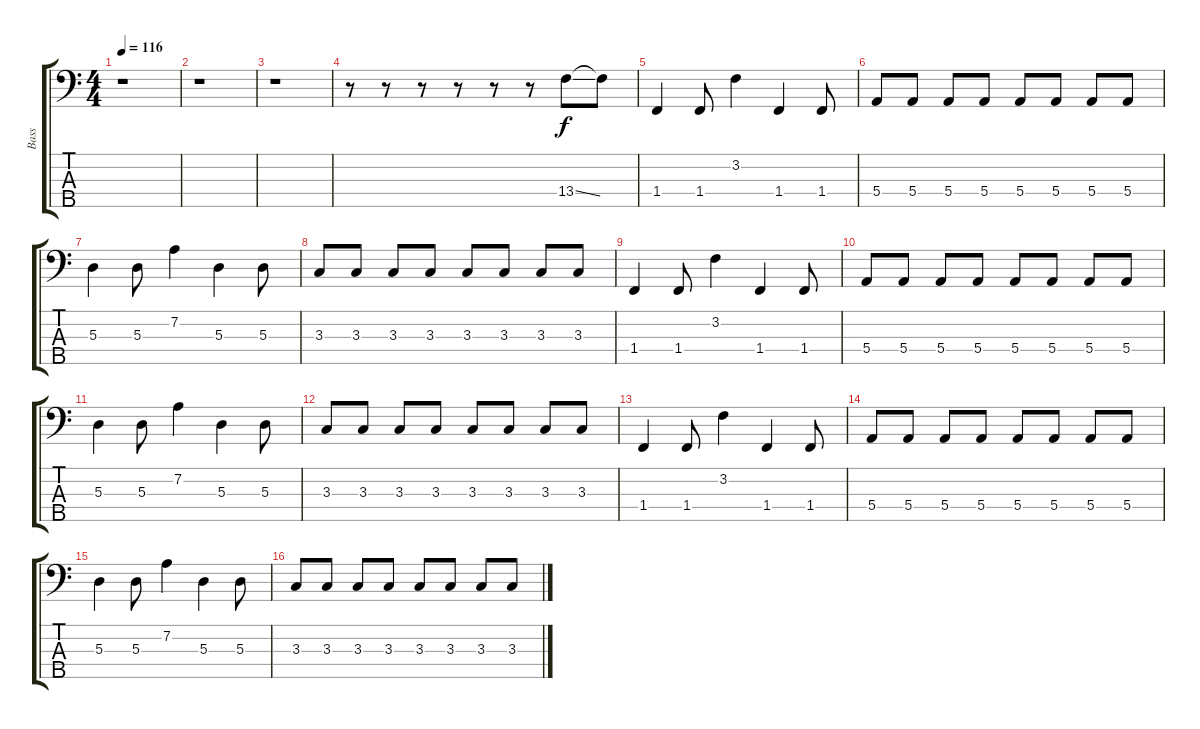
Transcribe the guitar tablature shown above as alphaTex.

\track ("Bass" "Bass") {instrument electricbassfinger}
\staff {score tabs}
\tuning (G2 D2 A1 E1 B0) {hide}
\ts (4 4)
\tempo 116
\clef f4
\ks c
r.1{dy f instrument electricbassfinger} |
r.1 |
r.1 |
r.8 r.8 r.8 r.8 r.8 r.8 13.4{ss}.8{balance 16} 13.4{t}.8{balance 0} |
1.4.4{balance 8} 1.4.8 3.2.4 1.4.4 1.4.8 |
5.4.8 5.4.8 5.4.8 5.4.8 5.4.8 5.4.8 5.4.8 5.4.8 |
5.3.4 5.3.8 7.2.4 5.3.4 5.3.8 |
3.3.8 3.3.8 3.3.8 3.3.8 3.3.8 3.3.8 3.3.8 3.3.8 |
1.4.4 1.4.8 3.2.4 1.4.4 1.4.8 |
5.4.8 5.4.8 5.4.8 5.4.8 5.4.8 5.4.8 5.4.8 5.4.8 |
5.3.4 5.3.8 7.2.4 5.3.4 5.3.8 |
3.3.8 3.3.8 3.3.8 3.3.8 3.3.8 3.3.8 3.3.8 3.3.8 |
1.4.4 1.4.8 3.2.4 1.4.4 1.4.8 |
5.4.8 5.4.8 5.4.8 5.4.8 5.4.8 5.4.8 5.4.8 5.4.8 |
5.3.4 5.3.8 7.2.4 5.3.4 5.3.8 |
3.3.8 3.3.8 3.3.8 3.3.8 3.3.8 3.3.8 3.3.8 3.3.8
